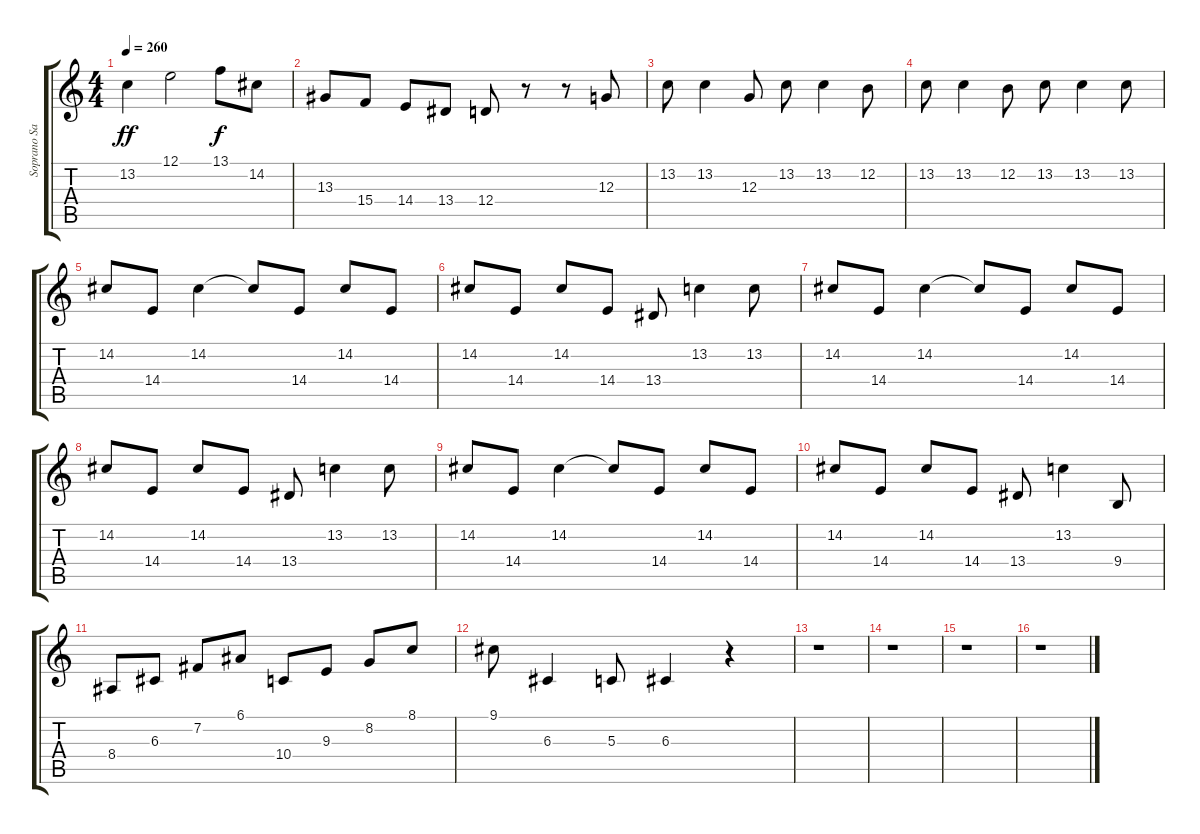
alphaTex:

\track ("Soprano Sax" "Soprano Sa") {instrument sopranosax}
\staff {score tabs}
\tuning (E4 B3 G3 D3 A2 E2) {hide}
\ts (4 4)
\tempo 260
\clef g2
\ks c
13.2.4{dy ff} 12.1.2 13.1.8{dy f} 14.2.8 |
13.3.8 15.4.8 14.4.8 13.4.8 12.4.8 r.8 r.8 12.3.8 |
13.2.8 13.2.4 12.3.8 13.2.8 13.2.4 12.2.8 |
13.2.8 13.2.4 12.2.8 13.2.8 13.2.4 13.2.8 |
14.2.8 14.4.8 14.2.4 14.2{t}.8 14.4.8 14.2.8 14.4.8 |
14.2.8 14.4.8 14.2.8 14.4.8 13.4.8 13.2.4 13.2.8 |
14.2.8 14.4.8 14.2.4 14.2{t}.8 14.4.8 14.2.8 14.4.8 |
14.2.8 14.4.8 14.2.8 14.4.8 13.4.8 13.2.4 13.2.8 |
14.2.8 14.4.8 14.2.4 14.2{t}.8 14.4.8 14.2.8 14.4.8 |
14.2.8 14.4.8 14.2.8 14.4.8 13.4.8 13.2.4 9.4.8 |
8.4.8 6.3.8 7.2.8 6.1.8 10.4.8 9.3.8 8.2.8 8.1.8 |
9.1.8 6.3.4 5.3.8 6.3.4 r.4 |
r.1 |
r.1 |
r.1 |
r.1
